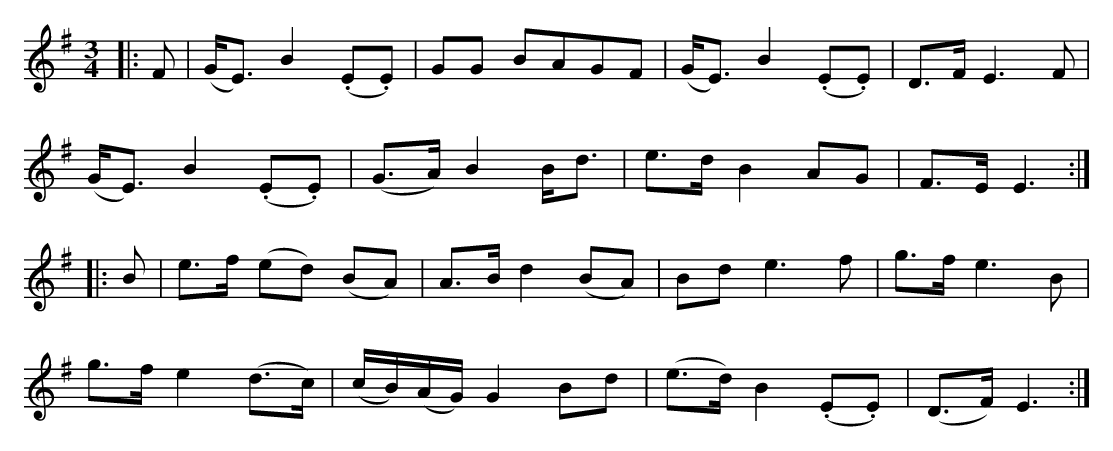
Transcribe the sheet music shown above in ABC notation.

X:1
M:3/4
K:Emin
|:F|(G<E) B2 (.E.E)|GG BAGF|(G<E) B2 (.E.E)|D>F E3F|
(G<E) B2 (.E.E)|(G>A) B2 B<d|e>d B2 AG|F>E E3:|
|:B|e>f (ed) (BA)|A>B d2 (BA)|Bd e3f|g>f e3B|
g>f e2 (d>c)|(c/B/)(A/G/) G2 Bd|(e>d) B2 (.E.E)|(D>F) E3:|
